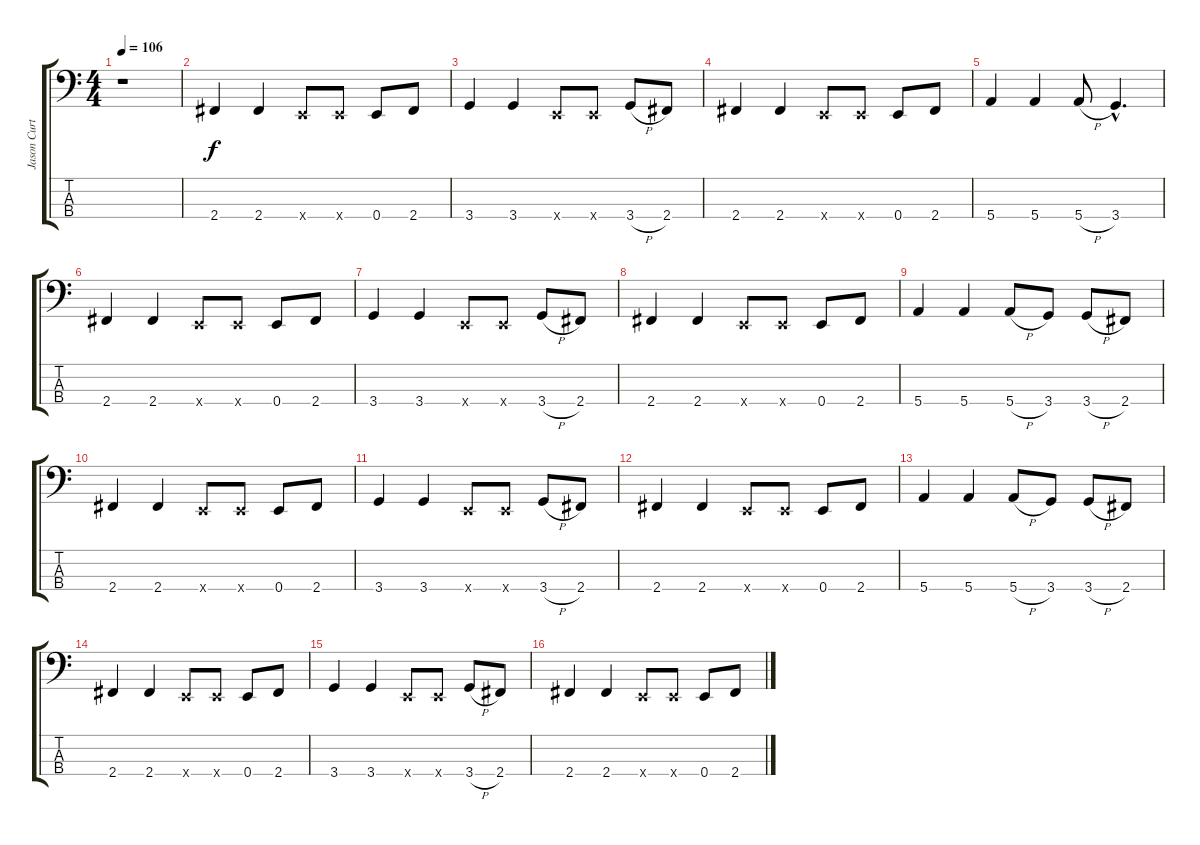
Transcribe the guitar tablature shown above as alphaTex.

\track ("Jason Curtis Newsted" "Jason Curt") {instrument electricbasspick}
\staff {score tabs}
\tuning (G2 D2 A1 E1) {hide}
\ts (4 4)
\tempo 106
\clef f4
\ks c
r.1{dy f} |
2.4.4 2.4.4 0.4{x}.8 0.4{x}.8 0.4.8 2.4.8 |
3.4.4 3.4.4 0.4{x}.8 0.4{x}.8 3.4{h}.8 2.4.8 |
2.4.4 2.4.4 0.4{x}.8 0.4{x}.8 0.4.8 2.4.8 |
5.4.4 5.4.4 5.4{h}.8 3.4{hac}.4{d} |
2.4.4 2.4.4 0.4{x}.8 0.4{x}.8 0.4.8 2.4.8 |
3.4.4 3.4.4 0.4{x}.8 0.4{x}.8 3.4{h}.8 2.4.8 |
2.4.4 2.4.4 0.4{x}.8 0.4{x}.8 0.4.8 2.4.8 |
5.4.4 5.4.4 5.4{h}.8 3.4.8 3.4{h}.8 2.4.8 |
2.4.4 2.4.4 0.4{x}.8 0.4{x}.8 0.4.8 2.4.8 |
3.4.4 3.4.4 0.4{x}.8 0.4{x}.8 3.4{h}.8 2.4.8 |
2.4.4 2.4.4 0.4{x}.8 0.4{x}.8 0.4.8 2.4.8 |
5.4.4 5.4.4 5.4{h}.8 3.4.8 3.4{h}.8 2.4.8 |
2.4.4 2.4.4 0.4{x}.8 0.4{x}.8 0.4.8 2.4.8 |
3.4.4 3.4.4 0.4{x}.8 0.4{x}.8 3.4{h}.8 2.4.8 |
2.4.4 2.4.4 0.4{x}.8 0.4{x}.8 0.4.8 2.4.8
